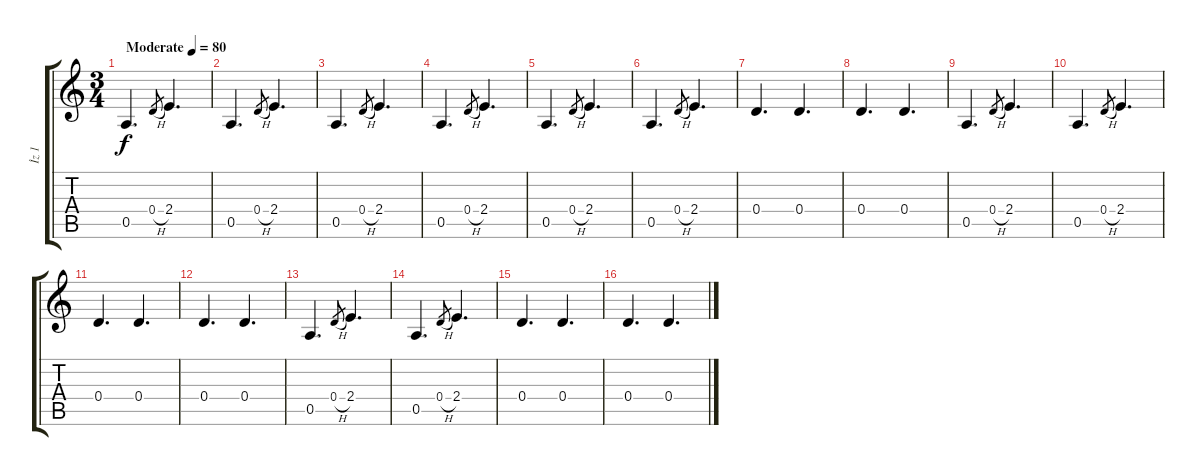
\track ("İz 1" "İz 1") {instrument acousticguitarnylon}
\staff {score tabs}
\tuning (E4 B3 G3 D3 A2 E2) {hide}
\ts (3 4)
\tempo (80 "Moderate")
\clef g2
\ks c
0.5.4{d dy f instrument acousticguitarnylon} 0.4{h}.8{gr} 2.4.4{d} |
0.5.4{d} 0.4{h}.8{gr} 2.4.4{d} |
0.5.4{d} 0.4{h}.8{gr} 2.4.4{d} |
0.5.4{d} 0.4{h}.8{gr} 2.4.4{d} |
0.5.4{d} 0.4{h}.8{gr} 2.4.4{d} |
0.5.4{d} 0.4{h}.8{gr} 2.4.4{d} |
0.4.4{d} 0.4.4{d} |
0.4.4{d} 0.4.4{d} |
0.5.4{d} 0.4{h}.8{gr} 2.4.4{d} |
0.5.4{d} 0.4{h}.8{gr} 2.4.4{d} |
0.4.4{d} 0.4.4{d} |
0.4.4{d} 0.4.4{d} |
0.5.4{d} 0.4{h}.8{gr} 2.4.4{d} |
0.5.4{d} 0.4{h}.8{gr} 2.4.4{d} |
0.4.4{d} 0.4.4{d} |
0.4.4{d} 0.4.4{d}
